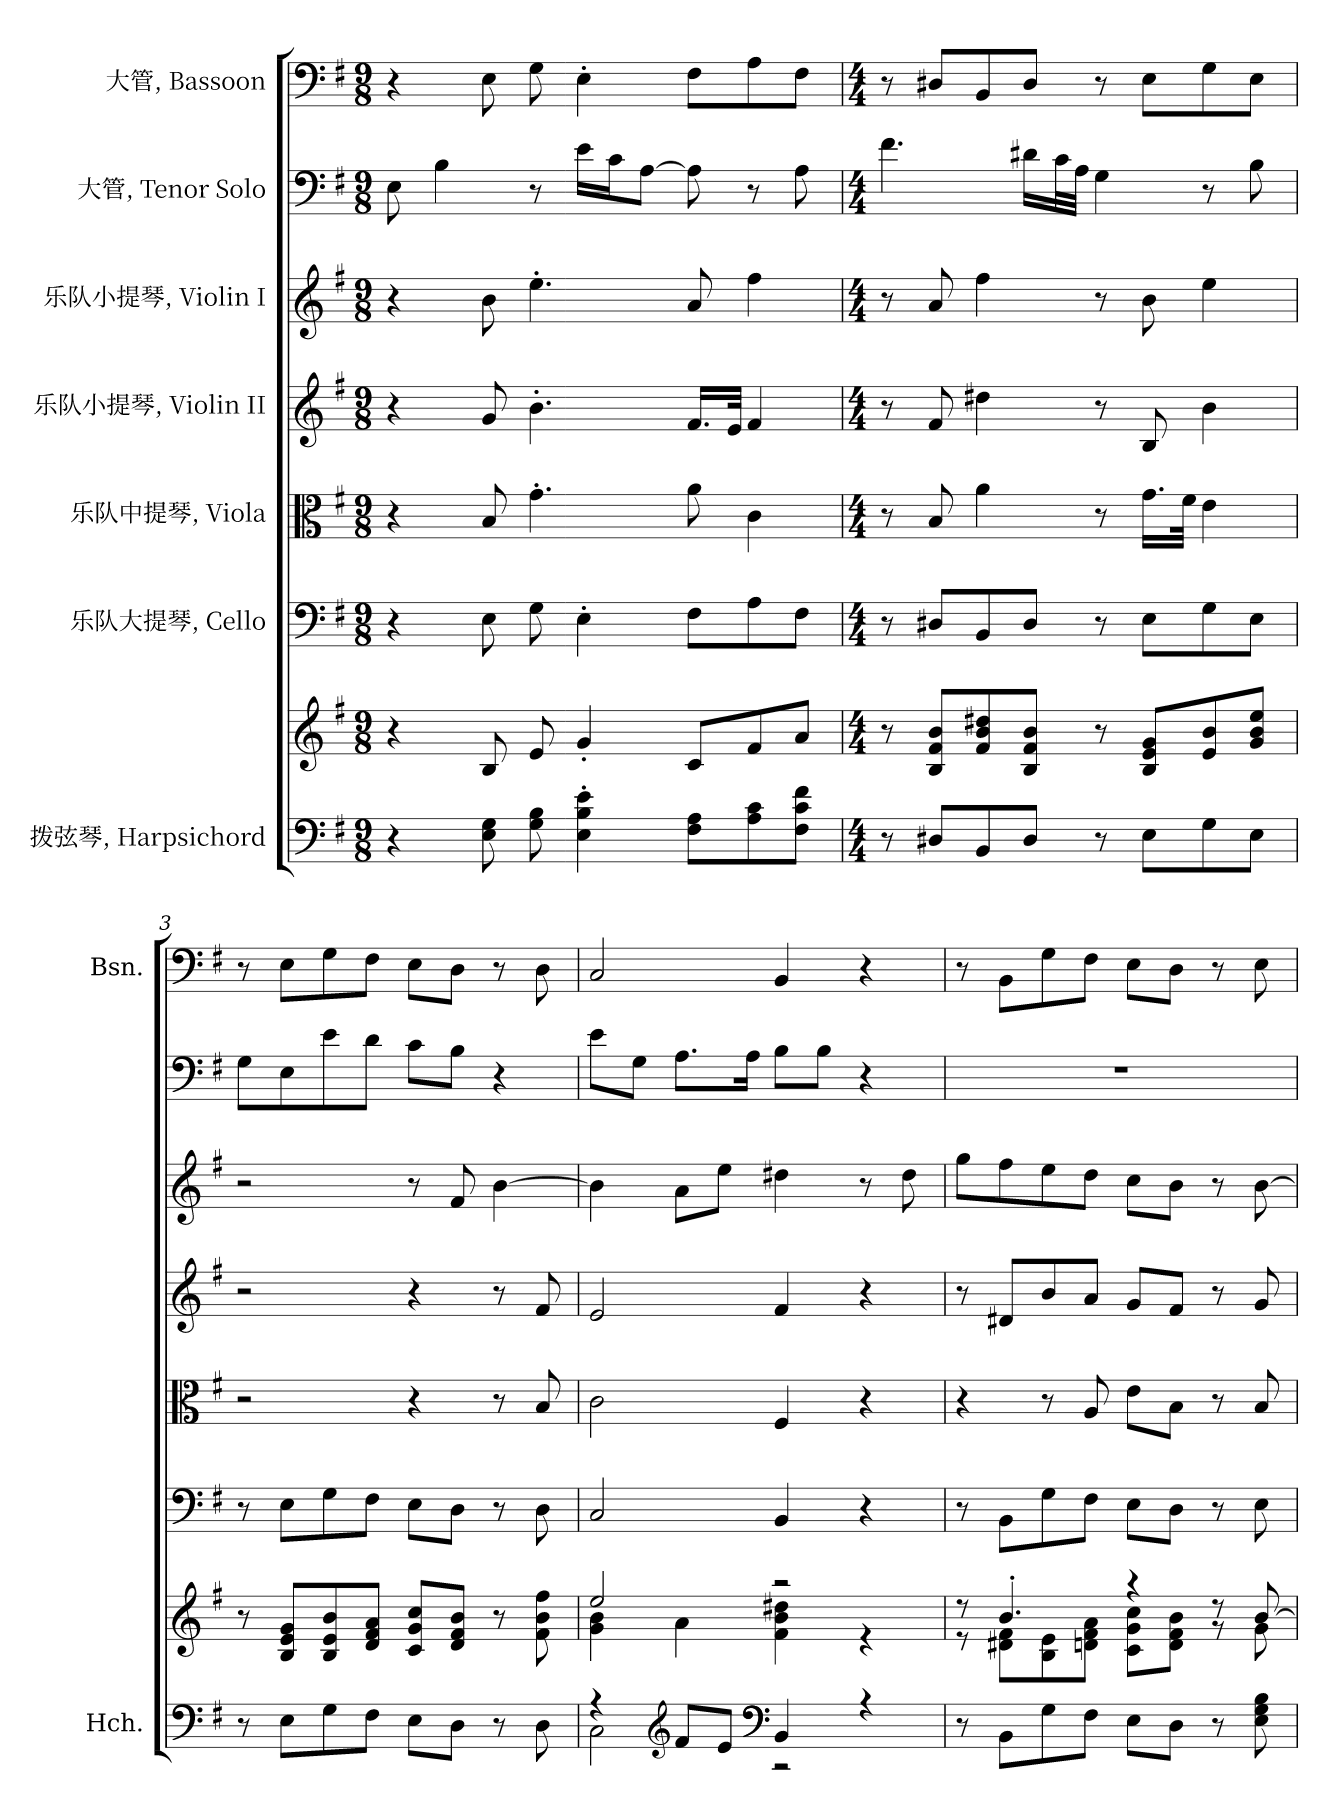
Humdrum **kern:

**kern	**kern	**kern	**kern	**kern	**kern	**kern	**kern
*part7	*part7	*part6	*part5	*part4	*part3	*part2	*part1
*staff8	*staff7	*staff6	*staff5	*staff4	*staff3	*staff2	*staff1
*I"拨弦琴, Harpsichord	*	*I"乐队大提琴, Cello	*I"乐队中提琴, Viola	*I"乐队小提琴, Violin II	*I"乐队小提琴, Violin I	*I"大管, Tenor Solo	*I"大管, Bassoon
*I'Hch.	*	*	*	*	*	*	*I'Bsn.
*clefF4	*clefG2	*clefF4	*clefC3	*clefG2	*clefG2	*clefF4	*clefF4
*k[f#]	*k[f#]	*k[f#]	*k[f#]	*k[f#]	*k[f#]	*k[f#]	*k[f#]
*M9/8	*M9/8	*M9/8	*M9/8	*M9/8	*M9/8	*M9/8	*M9/8
*MM45	*MM45	*MM45	*MM45	*MM45	*MM45	*MM45	*MM45
=1	=1	=1	=1	=1	=1	=1	=1
4r	4r	4r	4r	4r	4r	8E\	4r
.	.	.	.	.	.	4B\	.
8E\ 8G\	8B/	8E\	8B/	8g/	8b\	.	8E\
8G\ 8B\	8e/	8G\	4.g'\	4.b'\	4.ee'\	8r	8G\
4E\' 4B\' 4e\'	4g'/	4E'\	.	.	.	16e\LL	4E'\
.	.	.	.	.	.	16c\J	.
.	.	.	.	.	.	[8A\J	.
8F#\ 8A\L	8c/L	8F#\L	8a\	16.f#/LL	8a/	8A\]	8F#\L
.	.	.	.	32e/JJk	.	.	.
8A\ 8c\	8f#/	8A\	4c\	4f#/	4ff#\	8r	8A\
8F#\ 8c\ 8f#\J	8a/J	8F#\J	.	.	.	8A\	8F#\J
=2	=2	=2	=2	=2	=2	=2	=2
*M4/4	*M4/4	*M4/4	*M4/4	*M4/4	*M4/4	*M4/4	*M4/4
8r	8r	8r	8r	8r	8r	4.f#\	8r
8D#X/L	8B/ 8f#/ 8b/L	8D#X/L	8B/	8f#/	8a/	.	8D#X/L
8BB/	8f#/ 8b/ 8dd#X/	8BB/	4a\	4dd#X\	4ff#\	.	8BB/
8D#/J	8B/ 8f#/ 8b/J	8D#/J	.	.	.	16d#X\LL	8D#/J
.	.	.	.	.	.	32c\L	.
.	.	.	.	.	.	32A\JJJ	.
8r	8r	8r	8r	8r	8r	4G\	8r
8E\L	8B/ 8e/ 8g/L	8E\L	16.g\LL	8B/	8b\	.	8E\L
.	.	.	32f#\JJk	.	.	.	.
8G\	8e/ 8b/	8G\	4e\	4b\	4ee\	8r	8G\
8E\J	8g/ 8b/ 8ee/J	8E\J	.	.	.	8B\	8E\J
!!LO:PB:g=z
=3	=3	=3	=3	=3	=3	=3	=3
8r	8r	8r	2r	2r	2r	8G\L	8r
8E\L	8B/ 8e/ 8g/L	8E\L	.	.	.	8E\	8E\L
8G\	8B/ 8e/ 8b/	8G\	.	.	.	8e\	8G\
8F#\J	8d/ 8f#/ 8a/J	8F#\J	.	.	.	8d\J	8F#\J
8E\L	8c/ 8g/ 8cc/L	8E\L	4r	4r	8r	8c\L	8E\L
8D\J	8d/ 8f#/ 8b/J	8D\J	.	.	8f#/	8B\J	8D\J
8r	8r	8r	8r	8r	[4b\	4r	8r
8D\	8f#\ 8b\ 8ff#\	8D\	8B/	8f#/	.	.	8D\
=4	=4	=4	=4	=4	=4	=4	=4
*^	*^	*	*	*	*	*	*
4r	2C\	2ee/	4g\ 4b\	2C/	2c\	2e/	4b\]	8e\L	2C/
.	.	.	.	.	.	.	.	8G\J	.
*clefG2	*	*	*	*	*	*	*	*	*
8f#/L	.	.	4a\	.	.	.	8a\L	8.A\L	.
8e/J	.	.	.	.	.	.	8ee\J	.	.
.	.	.	.	.	.	.	.	16A\Jk	.
*clefF4	*	*	*	*	*	*	*	*	*
4BB/	2r	2r	4f#\ 4b\ 4dd#X\	4BB/	4F#/	4f#/	4dd#X\	8B\L	4BB/
.	.	.	.	.	.	.	.	8B\J	.
4r	.	.	4r	4r	4r	4r	8r	4r	4r
.	.	.	.	.	.	.	8dd#\	.	.
*v	*v	*	*	*	*	*	*	*	*
=5	=5	=5	=5	=5	=5	=5	=5	=5
8r	8r	8r	8r	4r	8r	8gg\L	1r	8r
8BB\L	4.b'/	8d#X\ 8f#\L	8BB\L	.	8d#X/L	8ff#\	.	8BB\L
8G\	.	8B\ 8e\	8G\	8r	8b/	8ee\	.	8G\
8F#\J	.	8dn\ 8f#\ 8a\J	8F#\J	8A/	8a/J	8dd\J	.	8F#\J
8E\L	4r	8c\ 8g\ 8cc\L	8E\L	8e\L	8g/L	8cc\L	.	8E\L
8D\J	.	8d\ 8f#\ 8b\J	8D\J	8B\J	8f#/J	8b\J	.	8D\J
8r	8r	8r	8r	8r	8r	8r	.	8r
8E\ 8G\ 8B\	[8b/	8g\	8E\	8B/	8g/	[8b\	.	8E\
*	*v	*v	*	*	*	*	*	*
=	=	=	=	=	=	=	=
*-	*-	*-	*-	*-	*-	*-	*-
